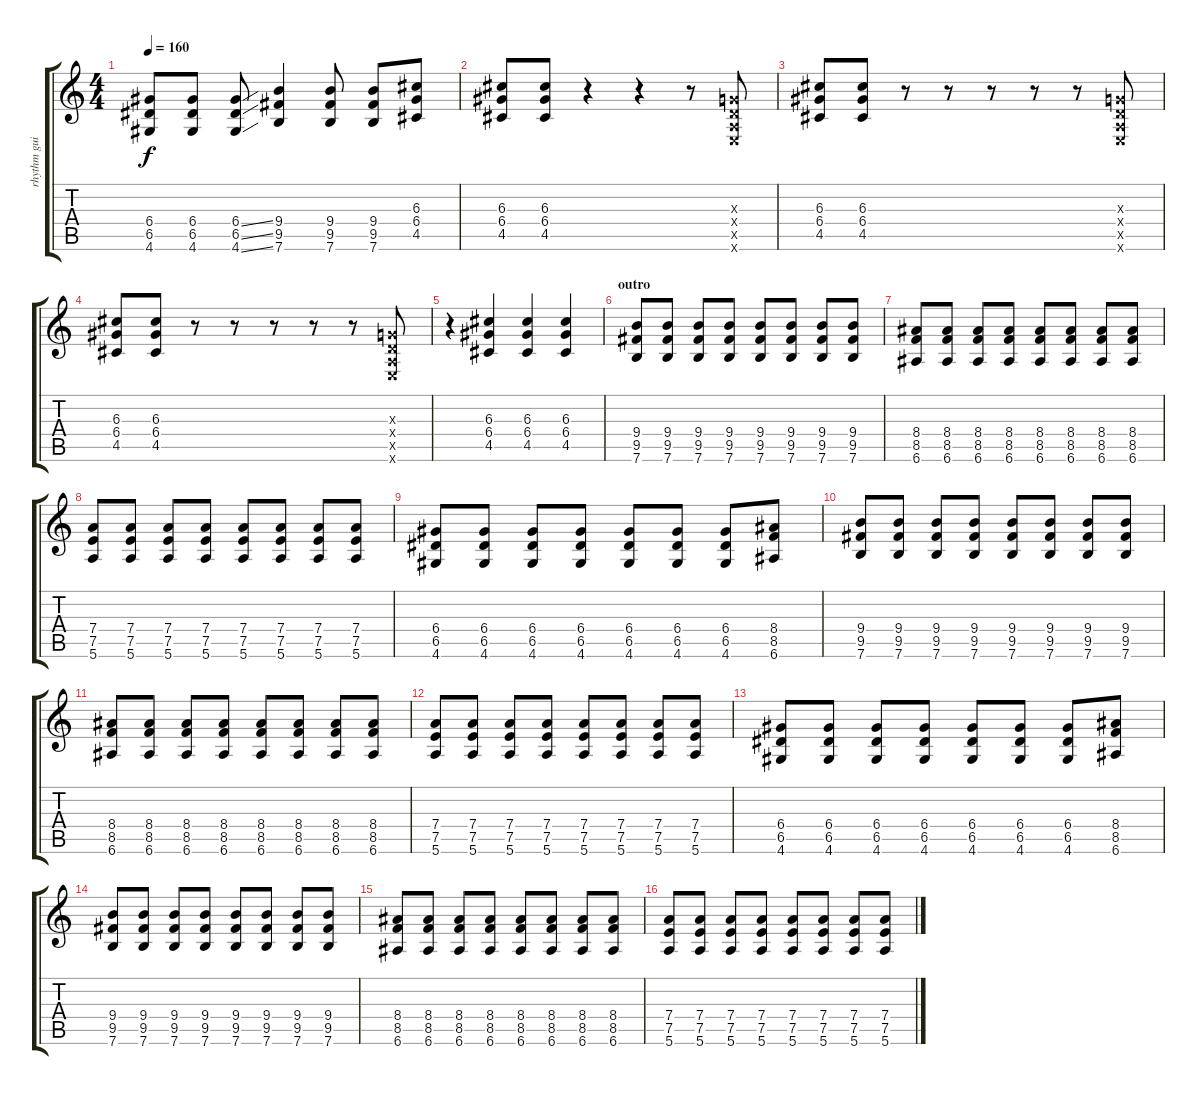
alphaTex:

\track ("rhythm guitar - petr hrdlièka" "rhythm gui") {instrument overdrivenguitar}
\staff {score tabs}
\tuning (E4 B3 G3 D3 A2 E2) {hide}
\ts (4 4)
\tempo 160
\clef g2
\ks c
(6.4 6.5 4.6).8{dy f} (6.4 6.5 4.6).8 (6.4{ss} 6.5{ss} 4.6{ss}).8 (9.4 9.5 7.6).4 (9.4 9.5 7.6).8 (9.4 9.5 7.6).8 (6.3 6.4 4.5).8 |
(6.3 6.4 4.5).8 (6.3 6.4 4.5).8 r.4 r.4 r.8 (0.3{x} 0.4{x} 0.5{x} 0.6{x}).8 |
(6.3 6.4 4.5).8 (6.3 6.4 4.5).8 r.8 r.8 r.8 r.8 r.8 (0.3{x} 0.4{x} 0.5{x} 0.6{x}).8 |
(6.3 6.4 4.5).8 (6.3 6.4 4.5).8 r.8 r.8 r.8 r.8 r.8 (0.3{x} 0.4{x} 0.5{x} 0.6{x}).8 |
r.4 (6.3 6.4 4.5).4 (6.3 6.4 4.5).4 (6.3 6.4 4.5).4 |
\section ("" "outro")
(9.4 9.5 7.6).8 (9.4 9.5 7.6).8 (9.4 9.5 7.6).8 (9.4 9.5 7.6).8 (9.4 9.5 7.6).8 (9.4 9.5 7.6).8 (9.4 9.5 7.6).8 (9.4 9.5 7.6).8 |
(8.4 8.5 6.6).8 (8.4 8.5 6.6).8 (8.4 8.5 6.6).8 (8.4 8.5 6.6).8 (8.4 8.5 6.6).8 (8.4 8.5 6.6).8 (8.4 8.5 6.6).8 (8.4 8.5 6.6).8 |
(7.4 7.5 5.6).8 (7.4 7.5 5.6).8 (7.4 7.5 5.6).8 (7.4 7.5 5.6).8 (7.4 7.5 5.6).8 (7.4 7.5 5.6).8 (7.4 7.5 5.6).8 (7.4 7.5 5.6).8 |
(6.4 6.5 4.6).8 (6.4 6.5 4.6).8 (6.4 6.5 4.6).8 (6.4 6.5 4.6).8 (6.4 6.5 4.6).8 (6.4 6.5 4.6).8 (6.4 6.5 4.6).8 (8.4 8.5 6.6).8 |
(9.4 9.5 7.6).8 (9.4 9.5 7.6).8 (9.4 9.5 7.6).8 (9.4 9.5 7.6).8 (9.4 9.5 7.6).8 (9.4 9.5 7.6).8 (9.4 9.5 7.6).8 (9.4 9.5 7.6).8 |
(8.4 8.5 6.6).8 (8.4 8.5 6.6).8 (8.4 8.5 6.6).8 (8.4 8.5 6.6).8 (8.4 8.5 6.6).8 (8.4 8.5 6.6).8 (8.4 8.5 6.6).8 (8.4 8.5 6.6).8 |
(7.4 7.5 5.6).8 (7.4 7.5 5.6).8 (7.4 7.5 5.6).8 (7.4 7.5 5.6).8 (7.4 7.5 5.6).8 (7.4 7.5 5.6).8 (7.4 7.5 5.6).8 (7.4 7.5 5.6).8 |
(6.4 6.5 4.6).8 (6.4 6.5 4.6).8 (6.4 6.5 4.6).8 (6.4 6.5 4.6).8 (6.4 6.5 4.6).8 (6.4 6.5 4.6).8 (6.4 6.5 4.6).8 (8.4 8.5 6.6).8 |
(9.4 9.5 7.6).8 (9.4 9.5 7.6).8 (9.4 9.5 7.6).8 (9.4 9.5 7.6).8 (9.4 9.5 7.6).8 (9.4 9.5 7.6).8 (9.4 9.5 7.6).8 (9.4 9.5 7.6).8 |
(8.4 8.5 6.6).8 (8.4 8.5 6.6).8 (8.4 8.5 6.6).8 (8.4 8.5 6.6).8 (8.4 8.5 6.6).8 (8.4 8.5 6.6).8 (8.4 8.5 6.6).8 (8.4 8.5 6.6).8 |
(7.4 7.5 5.6).8 (7.4 7.5 5.6).8 (7.4 7.5 5.6).8 (7.4 7.5 5.6).8 (7.4 7.5 5.6).8 (7.4 7.5 5.6).8 (7.4 7.5 5.6).8 (7.4 7.5 5.6).8
